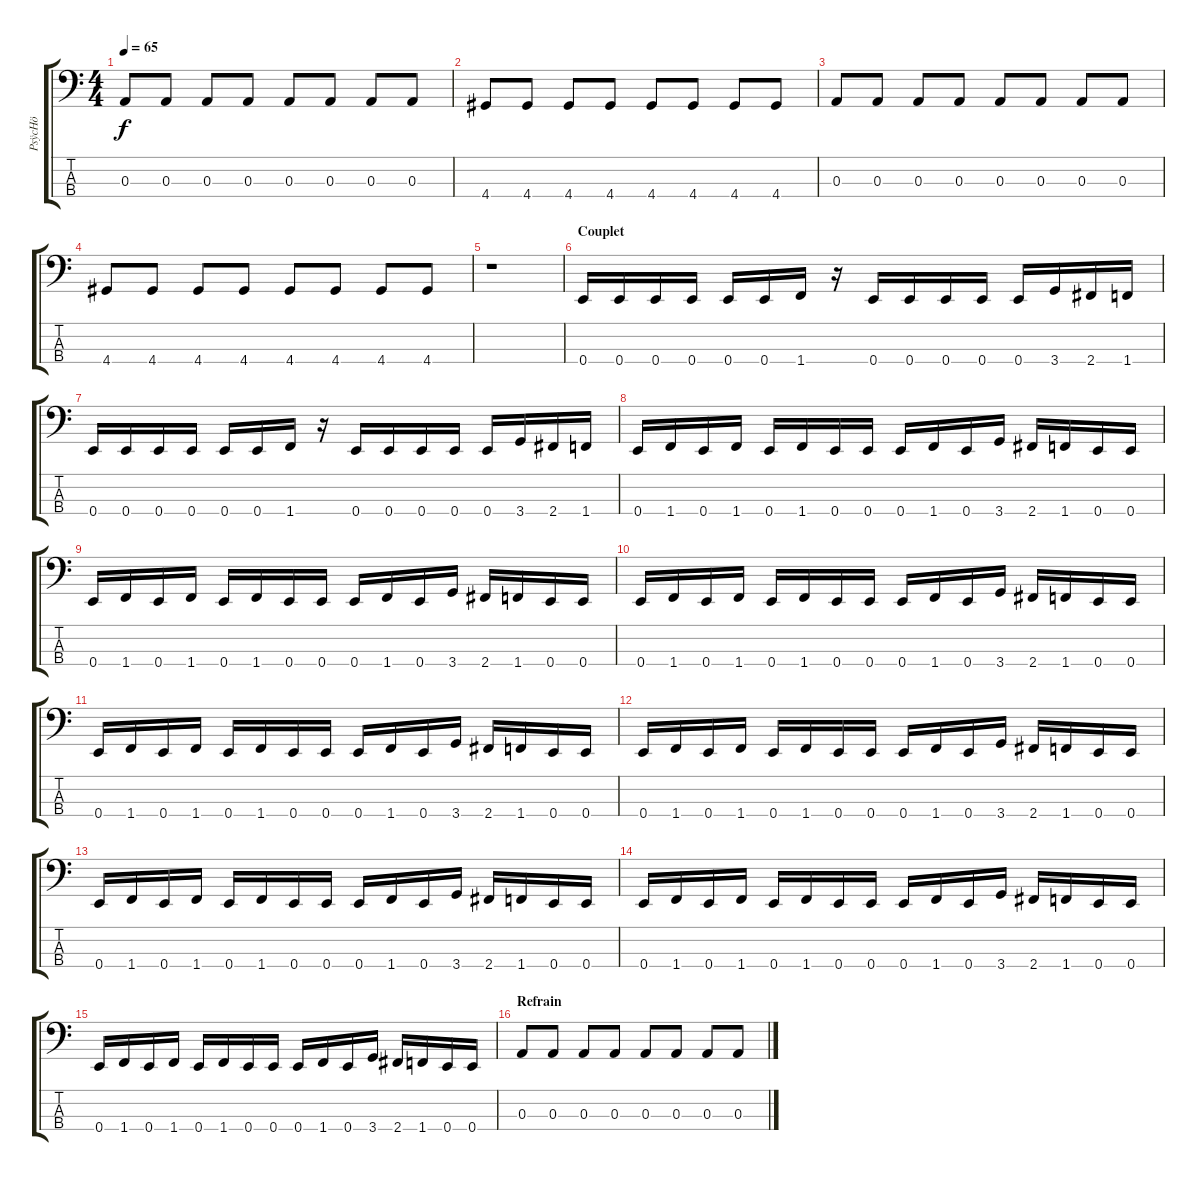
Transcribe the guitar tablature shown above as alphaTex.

\track ("PsÿcHö" "PsÿcHö") {instrument electricbasspick}
\staff {score tabs}
\tuning (G2 D2 A1 E1) {hide}
\ts (4 4)
\tempo 65
\clef f4
\ks c
0.3.8{dy f} 0.3.8 0.3.8 0.3.8 0.3.8 0.3.8 0.3.8 0.3.8 |
4.4.8 4.4.8 4.4.8 4.4.8 4.4.8 4.4.8 4.4.8 4.4.8 |
0.3.8 0.3.8 0.3.8 0.3.8 0.3.8 0.3.8 0.3.8 0.3.8 |
4.4.8 4.4.8 4.4.8 4.4.8 4.4.8 4.4.8 4.4.8 4.4.8 |
r.1 |
\section ("" "Couplet")
0.4.16 0.4.16 0.4.16 0.4.16 0.4.16 0.4.16 1.4.16 r.16 0.4.16 0.4.16 0.4.16 0.4.16 0.4.16 3.4.16 2.4.16 1.4.16 |
0.4.16 0.4.16 0.4.16 0.4.16 0.4.16 0.4.16 1.4.16 r.16 0.4.16 0.4.16 0.4.16 0.4.16 0.4.16 3.4.16 2.4.16 1.4.16 |
0.4.16 1.4.16 0.4.16 1.4.16 0.4.16 1.4.16 0.4.16 0.4.16 0.4.16 1.4.16 0.4.16 3.4.16 2.4.16 1.4.16 0.4.16 0.4.16 |
0.4.16 1.4.16 0.4.16 1.4.16 0.4.16 1.4.16 0.4.16 0.4.16 0.4.16 1.4.16 0.4.16 3.4.16 2.4.16 1.4.16 0.4.16 0.4.16 |
0.4.16 1.4.16 0.4.16 1.4.16 0.4.16 1.4.16 0.4.16 0.4.16 0.4.16 1.4.16 0.4.16 3.4.16 2.4.16 1.4.16 0.4.16 0.4.16 |
0.4.16 1.4.16 0.4.16 1.4.16 0.4.16 1.4.16 0.4.16 0.4.16 0.4.16 1.4.16 0.4.16 3.4.16 2.4.16 1.4.16 0.4.16 0.4.16 |
0.4.16 1.4.16 0.4.16 1.4.16 0.4.16 1.4.16 0.4.16 0.4.16 0.4.16 1.4.16 0.4.16 3.4.16 2.4.16 1.4.16 0.4.16 0.4.16 |
0.4.16 1.4.16 0.4.16 1.4.16 0.4.16 1.4.16 0.4.16 0.4.16 0.4.16 1.4.16 0.4.16 3.4.16 2.4.16 1.4.16 0.4.16 0.4.16 |
0.4.16 1.4.16 0.4.16 1.4.16 0.4.16 1.4.16 0.4.16 0.4.16 0.4.16 1.4.16 0.4.16 3.4.16 2.4.16 1.4.16 0.4.16 0.4.16 |
0.4.16 1.4.16 0.4.16 1.4.16 0.4.16 1.4.16 0.4.16 0.4.16 0.4.16 1.4.16 0.4.16 3.4.16 2.4.16 1.4.16 0.4.16 0.4.16 |
\section ("" "Refrain")
0.3.8 0.3.8 0.3.8 0.3.8 0.3.8 0.3.8 0.3.8 0.3.8
